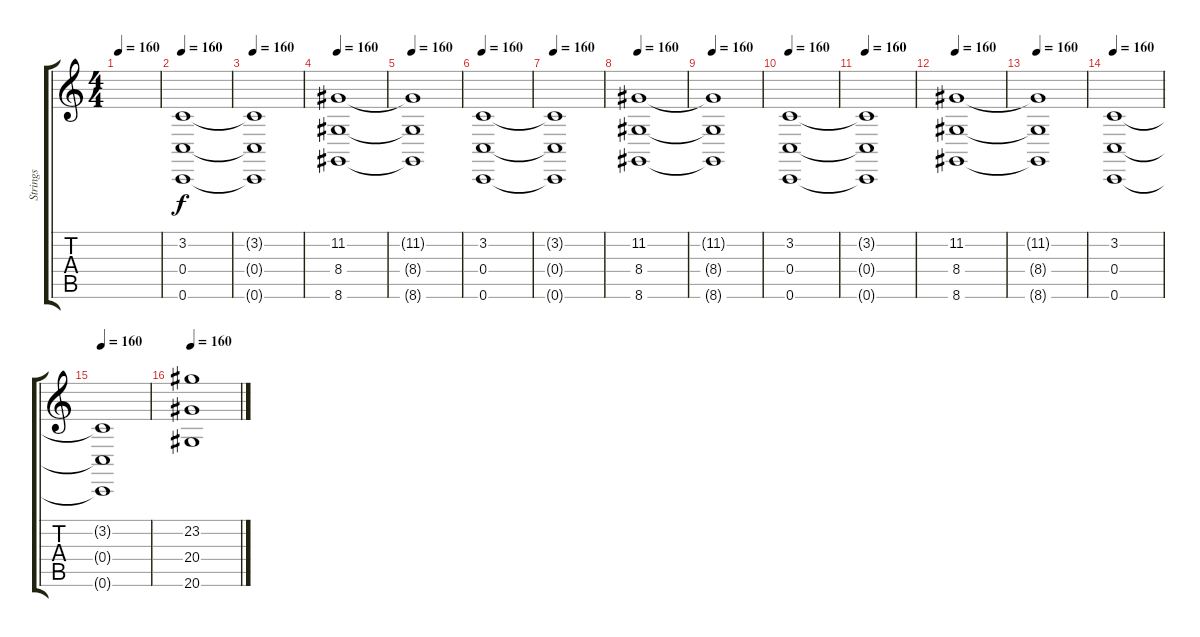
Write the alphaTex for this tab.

\track ("Strings" "Strings") {instrument stringensemble2}
\staff {score tabs}
\tuning (D4 A3 F3 C3 G2 C2) {hide}
\ts (4 4)
\tempo 160
\clef g2
\ks c
|
\tempo 160
(3.2 0.4 0.6).1 |
\tempo 160
(3.2{t} 0.4{t} 0.6{t}).1 |
\tempo 160
(11.2 8.4 8.6).1 |
\tempo 160
(11.2{t} 8.4{t} 8.6{t}).1 |
\tempo 160
(3.2 0.4 0.6).1 |
\tempo 160
(3.2{t} 0.4{t} 0.6{t}).1 |
\tempo 160
(11.2 8.4 8.6).1 |
\tempo 160
(11.2{t} 8.4{t} 8.6{t}).1 |
\tempo 160
(3.2 0.4 0.6).1 |
\tempo 160
(3.2{t} 0.4{t} 0.6{t}).1 |
\tempo 160
(11.2 8.4 8.6).1 |
\tempo 160
(11.2{t} 8.4{t} 8.6{t}).1 |
\tempo 160
(3.2 0.4 0.6).1 |
\tempo 160
(3.2{t} 0.4{t} 0.6{t}).1 |
\tempo 160
(23.2 20.4 20.6).1
